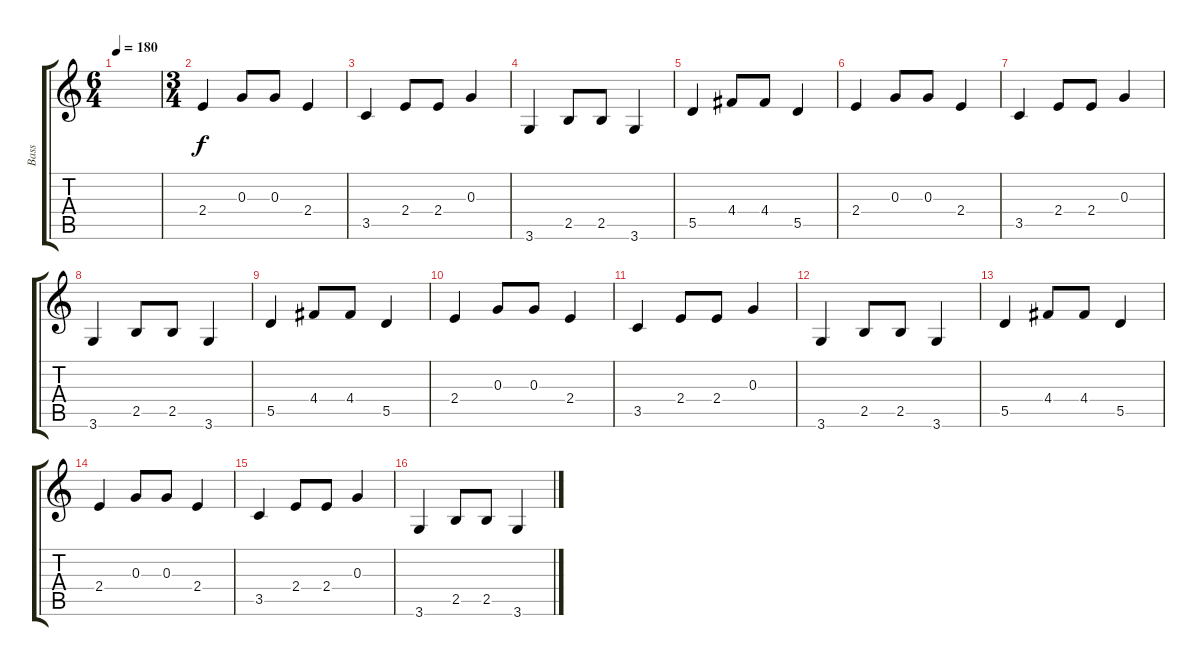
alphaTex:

\track ("Bass" "Bass") {instrument synthbass2}
\staff {score tabs}
\tuning (E4 B3 G3 D3 A2 E2) {hide}
\ts (6 4)
\tempo 180
\clef g2
\ks c
|
\ts (3 4)
2.4.4 0.3.8 0.3.8 2.4.4 |
3.5.4 2.4.8 2.4.8 0.3.4 |
3.6.4 2.5.8 2.5.8 3.6.4 |
5.5.4 4.4.8 4.4.8 5.5.4 |
2.4.4 0.3.8 0.3.8 2.4.4 |
3.5.4 2.4.8 2.4.8 0.3.4 |
3.6.4 2.5.8 2.5.8 3.6.4 |
5.5.4 4.4.8 4.4.8 5.5.4 |
2.4.4 0.3.8 0.3.8 2.4.4 |
3.5.4 2.4.8 2.4.8 0.3.4 |
3.6.4 2.5.8 2.5.8 3.6.4 |
5.5.4 4.4.8 4.4.8 5.5.4 |
2.4.4 0.3.8 0.3.8 2.4.4 |
3.5.4 2.4.8 2.4.8 0.3.4 |
3.6.4 2.5.8 2.5.8 3.6.4
